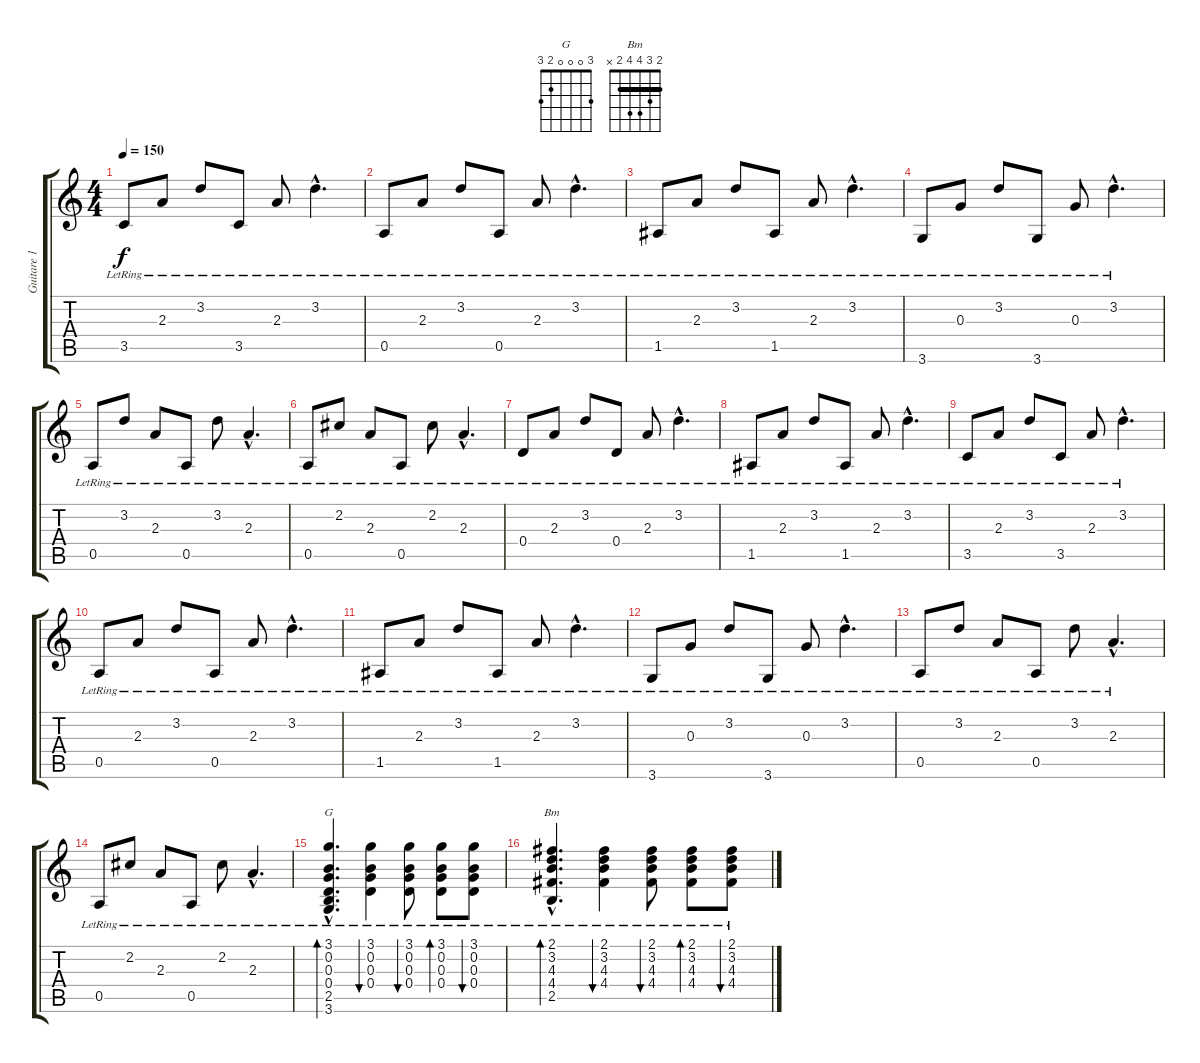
\track ("Guitare 1" "Guitare 1") {instrument acousticguitarsteel}
\staff {score tabs}
\tuning (E4 B3 G3 D3 A2 E2) {hide}
\chord ("G" 3 0 0 0 2 3)
\chord ("Bm" 2 3 4 4 2 x) {barre 2}
\ts (4 4)
\tempo 150
\clef g2
\ks c
3.5{lr}.8{dy f} 2.3{lr}.8 3.2{lr}.8 3.5{lr}.8 2.3{lr}.8 3.2{hac lr}.4{d} |
0.5{lr}.8 2.3{lr}.8 3.2{lr}.8 0.5{lr}.8 2.3{lr}.8 3.2{hac lr}.4{d} |
1.5{lr}.8 2.3{lr}.8 3.2{lr}.8 1.5{lr}.8 2.3{lr}.8 3.2{hac lr}.4{d} |
3.6{lr}.8 0.3{lr}.8 3.2{lr}.8 3.6{lr}.8 0.3{lr}.8 3.2{hac lr}.4{d} |
0.5{lr}.8 3.2{lr}.8 2.3{lr}.8 0.5{lr}.8 3.2{lr}.8 2.3{hac lr}.4{d} |
0.5{lr}.8 2.2{lr}.8 2.3{lr}.8 0.5{lr}.8 2.2{lr}.8 2.3{hac lr}.4{d} |
0.4{lr}.8 2.3{lr}.8 3.2{lr}.8 0.4{lr}.8 2.3{lr}.8 3.2{hac lr}.4{d} |
1.5{lr}.8 2.3{lr}.8 3.2{lr}.8 1.5{lr}.8 2.3{lr}.8 3.2{hac lr}.4{d} |
3.5{lr}.8 2.3{lr}.8 3.2{lr}.8 3.5{lr}.8 2.3{lr}.8 3.2{hac lr}.4{d} |
0.5{lr}.8 2.3{lr}.8 3.2{lr}.8 0.5{lr}.8 2.3{lr}.8 3.2{hac lr}.4{d} |
1.5{lr}.8 2.3{lr}.8 3.2{lr}.8 1.5{lr}.8 2.3{lr}.8 3.2{hac lr}.4{d} |
3.6{lr}.8 0.3{lr}.8 3.2{lr}.8 3.6{lr}.8 0.3{lr}.8 3.2{hac lr}.4{d} |
0.5{lr}.8 3.2{lr}.8 2.3{lr}.8 0.5{lr}.8 3.2{lr}.8 2.3{hac lr}.4{d} |
0.5{lr}.8 2.2{lr}.8 2.3{lr}.8 0.5{lr}.8 2.2{lr}.8 2.3{hac lr}.4{d} |
(3.1{hac lr} 0.2{hac lr} 0.3{hac lr} 0.4{hac lr} 2.5{hac lr} 3.6{hac lr}).4{d bd 60 ch "G"} (3.1{lr} 0.2{lr} 0.3{lr} 0.4{lr}).4{bu 60} (3.1{lr} 0.2{lr} 0.3{lr} 0.4{lr}).8{bu 60} (3.1{lr} 0.2{lr} 0.3{lr} 0.4{lr}).8{bd 60} (3.1{lr} 0.2{lr} 0.3{lr} 0.4{lr}).8{bu 60} |
(2.1{hac lr} 3.2{hac lr} 4.3{hac lr} 4.4{hac lr} 2.5{hac lr}).4{d bd 60 ch "Bm"} (2.1{lr} 3.2{lr} 4.3{lr} 4.4{lr}).4{bu 60} (2.1{lr} 3.2{lr} 4.3{lr} 4.4{lr}).8{bu 60} (2.1{lr} 3.2{lr} 4.3{lr} 4.4{lr}).8{bd 60} (2.1{lr} 3.2{lr} 4.3{lr} 4.4{lr}).8{bu 60}
